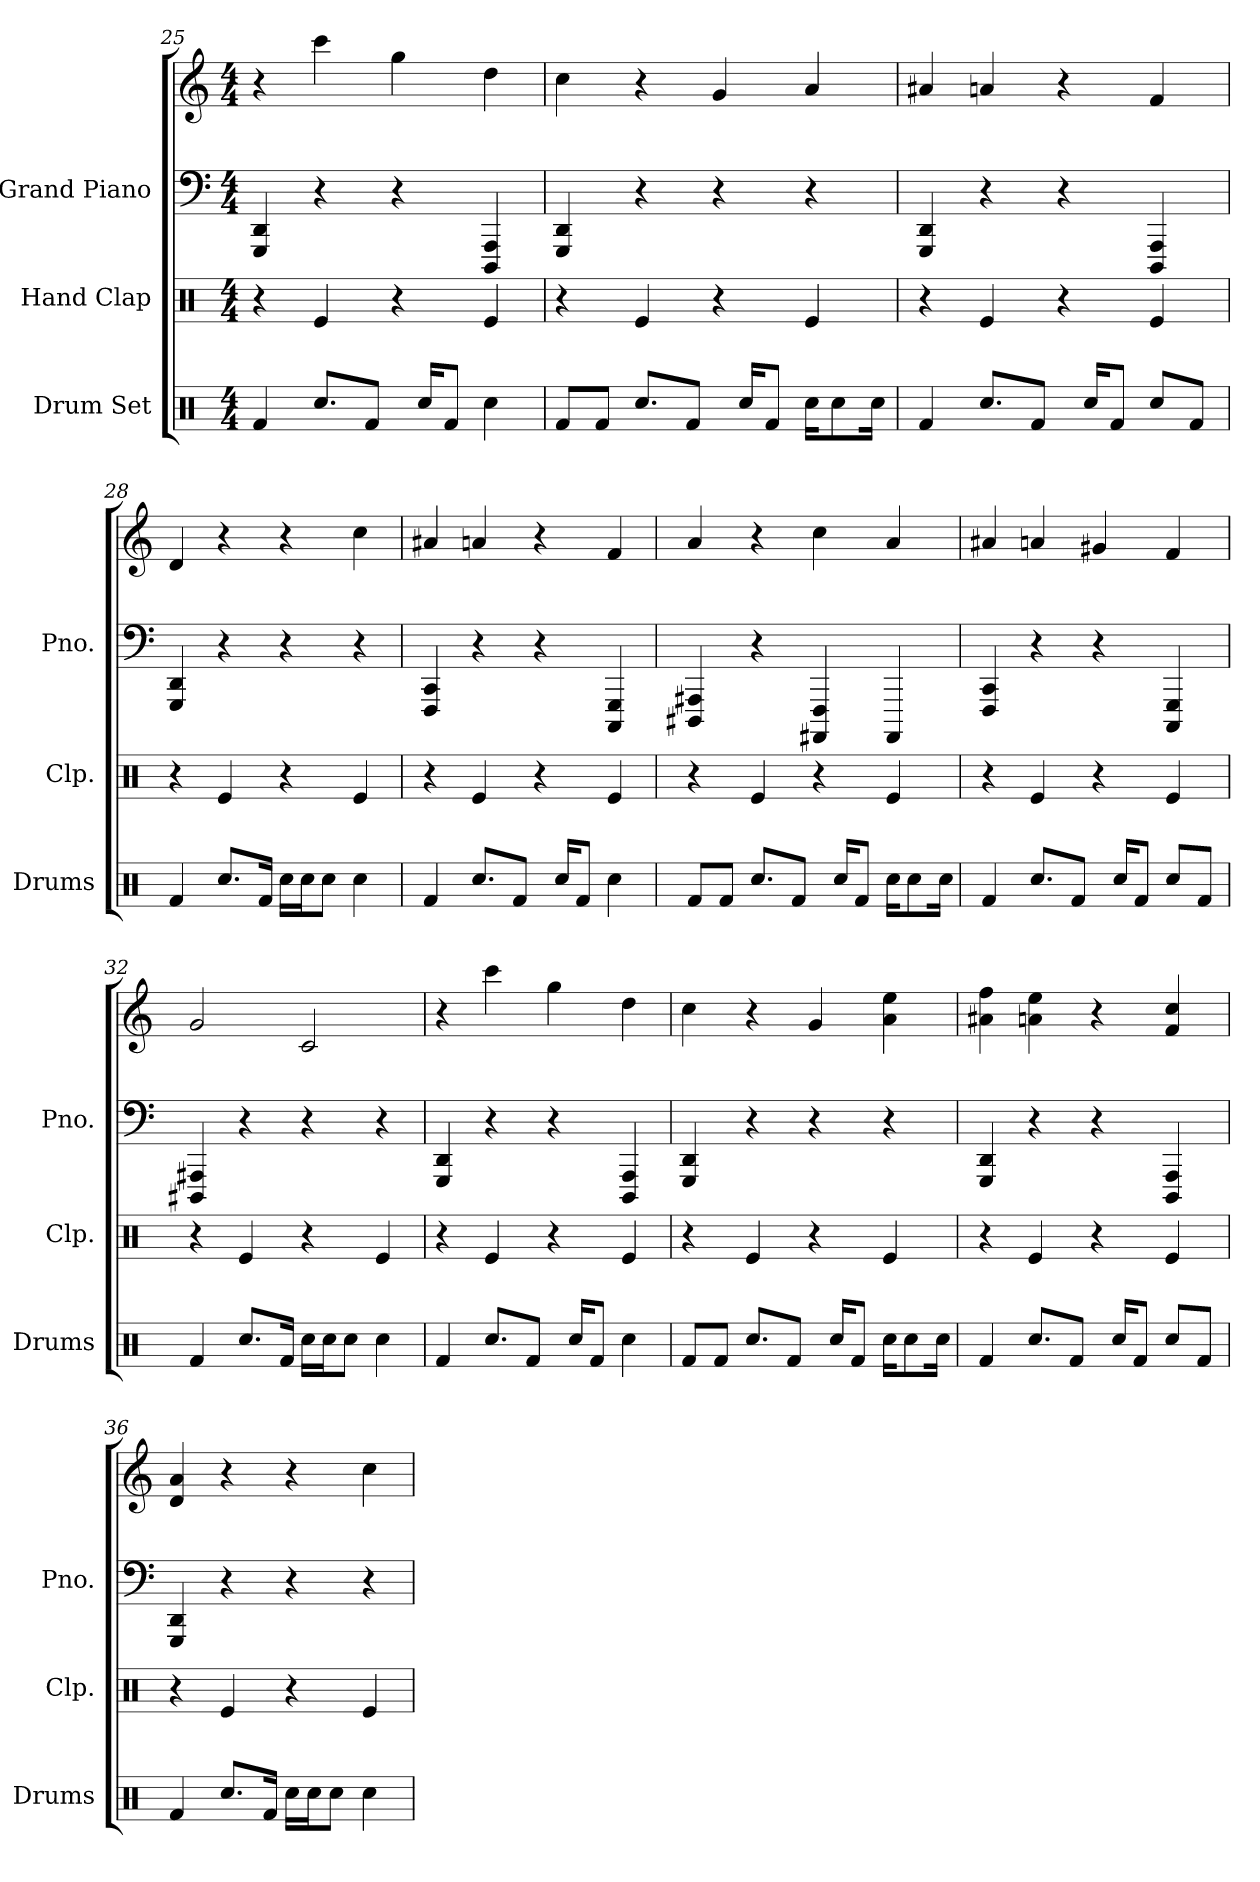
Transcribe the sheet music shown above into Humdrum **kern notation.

**kern	**kern	**kern	**kern
*part3	*part2	*part1	*part1
*staff4	*staff3	*staff2	*staff1
*I"Drum Set	*I"Hand Clap	*I"Grand Piano	*
*I'Drums	*I'Clp.	*I'Pno.	*
*clefX	*clefX	*clefF4	*clefG2
*k[]	*k[]	*k[]	*k[]
*M4/4	*M4/4	*M4/4	*M4/4
=25	=25	=25	=25
4Rf	4r	4GGG 4DD	4r
8.RccL	4Re	4r	4ccc
8RfJ	.	.	.
.	4r	4r	4gg
16RccKL	.	.	.
8RfJ	.	.	.
4Rcc	4Re	4DDD 4AAA	4dd
=26	=26	=26	=26
8RfL	4r	4GGG 4DD	4cc
8RfJ	.	.	.
8.RccL	4Re	4r	4r
8RfJ	.	.	.
.	4r	4r	4g
16RccKL	.	.	.
8RfJ	.	.	.
16RccKL	4Re	4r	4a
8Rcc	.	.	.
16RccJk	.	.	.
=27	=27	=27	=27
4Rf	4r	4GGG 4DD	4a#X
8.RccL	4Re	4r	4an
8RfJ	.	.	.
.	4r	4r	4r
16RccKL	.	.	.
8RfJ	.	.	.
8RccL	4Re	4DDD 4AAA	4f
8RfJ	.	.	.
=28	=28	=28	=28
4Rf	4r	4GGG 4DD	4d
8.RccL	4Re	4r	4r
16RfJk	.	.	.
16RccLL	4r	4r	4r
16RccJ	.	.	.
8RccJ	.	.	.
4Rcc	4Re	4r	4cc
=29	=29	=29	=29
4Rf	4r	4FFF 4CC	4a#X
8.RccL	4Re	4r	4an
8RfJ	.	.	.
.	4r	4r	4r
16RccKL	.	.	.
8RfJ	.	.	.
4Rcc	4Re	4CCC 4GGG	4f
=30	=30	=30	=30
8RfL	4r	4DDD#X 4AAA#X	4a
8RfJ	.	.	.
8.RccL	4Re	4r	4r
8RfJ	.	.	.
.	4r	4AAAA#X 4FFF	4cc
16RccKL	.	.	.
8RfJ	.	.	.
16RccKL	4Re	4AAAA#	4a
8Rcc	.	.	.
16RccJk	.	.	.
=31	=31	=31	=31
4Rf	4r	4FFF 4CC	4a#X
8.RccL	4Re	4r	4an
8RfJ	.	.	.
.	4r	4r	4g#X
16RccKL	.	.	.
8RfJ	.	.	.
8RccL	4Re	4CCC 4GGG	4f
8RfJ	.	.	.
=32	=32	=32	=32
4Rf	4r	4DDD#X 4AAA#X	2g
8.RccL	4Re	4r	.
16RfJk	.	.	.
16RccLL	4r	4r	2c
16RccJ	.	.	.
8RccJ	.	.	.
4Rcc	4Re	4r	.
=33	=33	=33	=33
4Rf	4r	4GGG 4DD	4r
8.RccL	4Re	4r	4ccc
8RfJ	.	.	.
.	4r	4r	4gg
16RccKL	.	.	.
8RfJ	.	.	.
4Rcc	4Re	4DDD 4AAA	4dd
=34	=34	=34	=34
8RfL	4r	4GGG 4DD	4cc
8RfJ	.	.	.
8.RccL	4Re	4r	4r
8RfJ	.	.	.
.	4r	4r	4g
16RccKL	.	.	.
8RfJ	.	.	.
16RccKL	4Re	4r	4a 4ee
8Rcc	.	.	.
16RccJk	.	.	.
=35	=35	=35	=35
4Rf	4r	4GGG 4DD	4a#X 4ff
8.RccL	4Re	4r	4an 4ee
8RfJ	.	.	.
.	4r	4r	4r
16RccKL	.	.	.
8RfJ	.	.	.
8RccL	4Re	4DDD 4AAA	4f 4cc
8RfJ	.	.	.
=36	=36	=36	=36
4Rf	4r	4GGG 4DD	4d 4a
8.RccL	4Re	4r	4r
16RfJk	.	.	.
16RccLL	4r	4r	4r
16RccJ	.	.	.
8RccJ	.	.	.
4Rcc	4Re	4r	4cc
=	=	=	=
*-	*-	*-	*-
